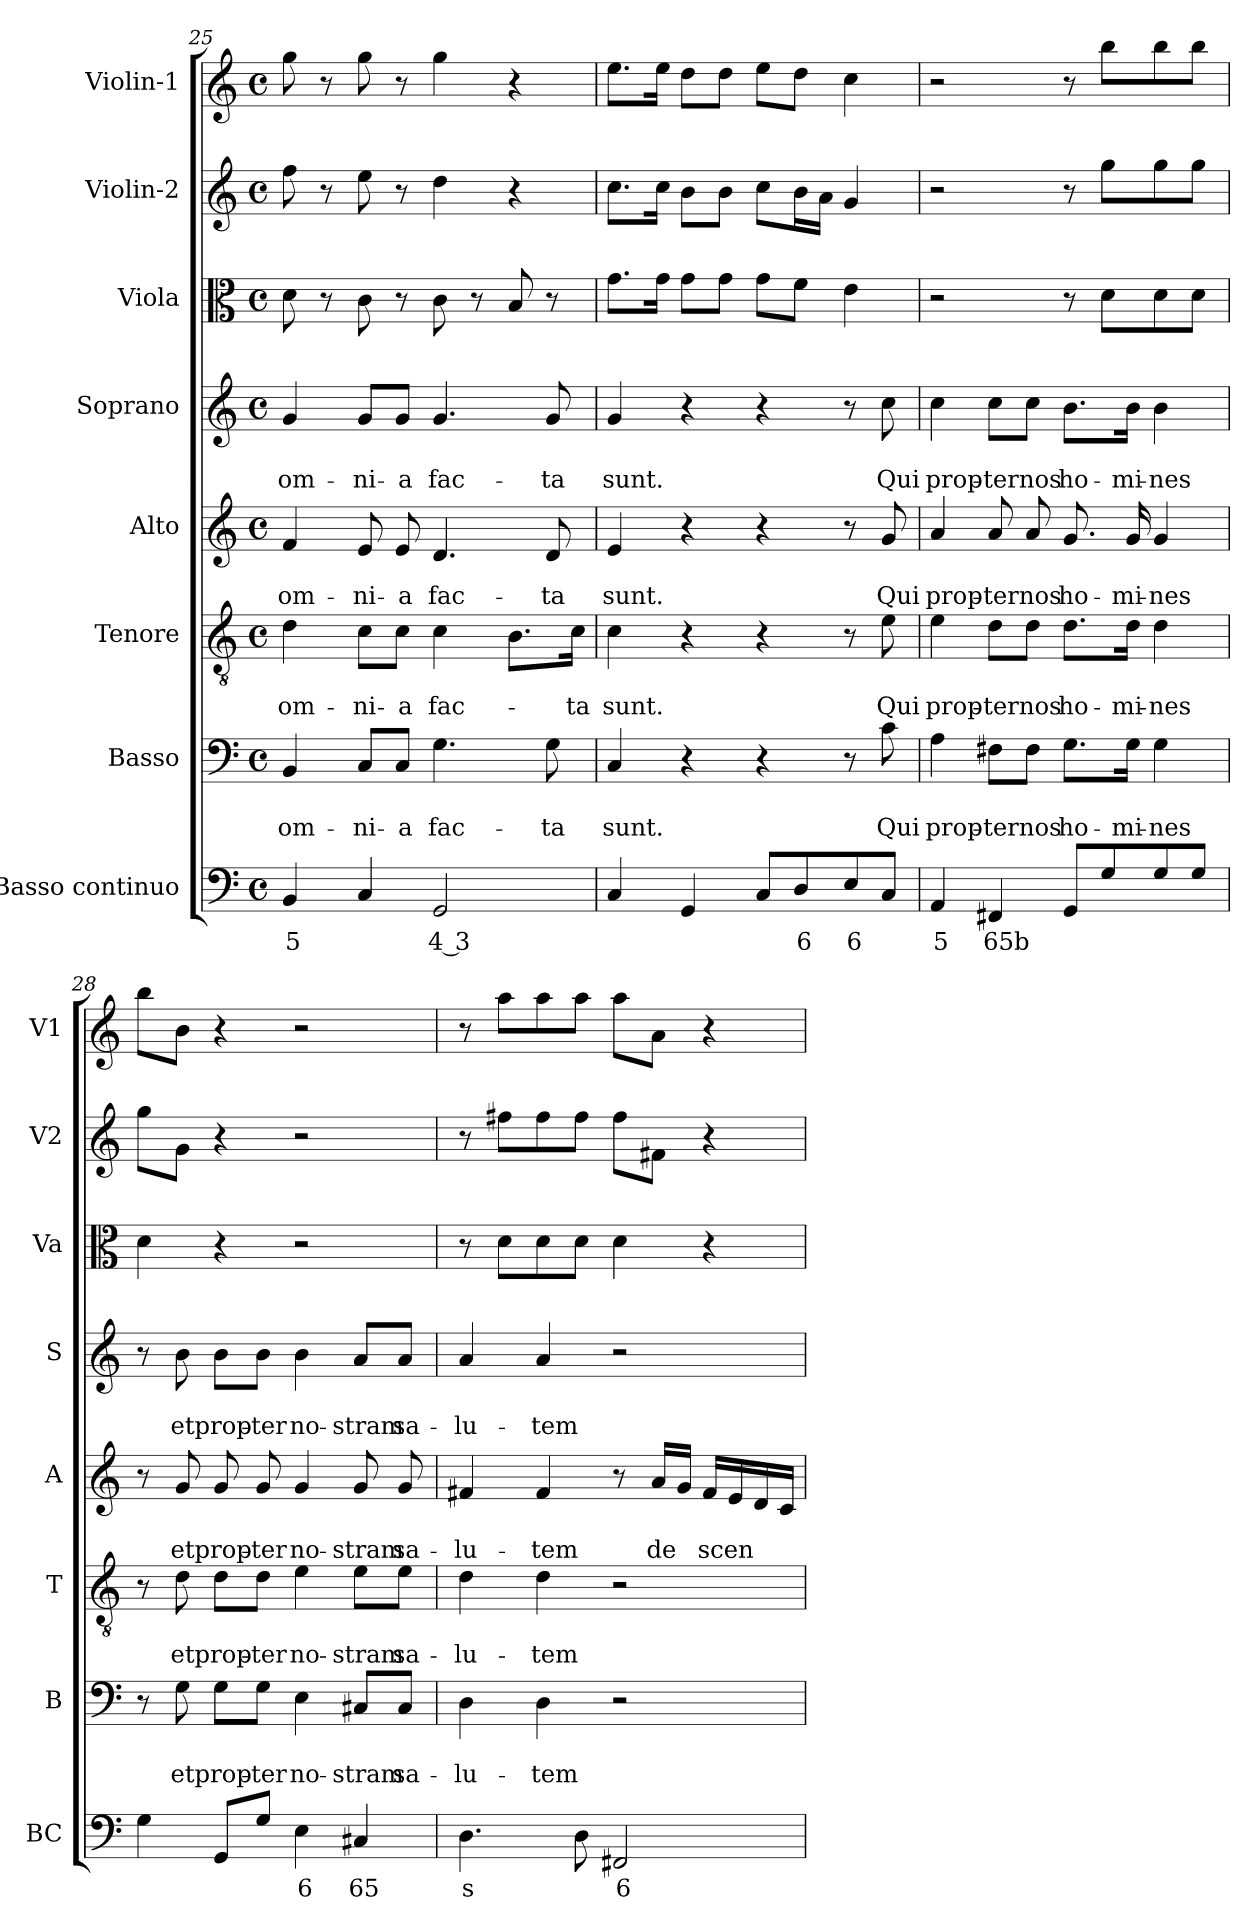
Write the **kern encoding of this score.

**kern	**text	**kern	**text	**text	**kern	**text	**text	**kern	**text	**text	**kern	**text	**text	**kern	**kern	**kern
*part8	*part8	*part7	*part7	*part7	*part6	*part6	*part6	*part5	*part5	*part5	*part4	*part4	*part4	*part3	*part2	*part1
*staff8	*staff8	*staff7	*staff7	*staff7	*staff6	*staff6	*staff6	*staff5	*staff5	*staff5	*staff4	*staff4	*staff4	*staff3	*staff2	*staff1
*I"Basso continuo	*	*I"Basso	*	*	*I"Tenore	*	*	*I"Alto	*	*	*I"Soprano	*	*	*I"Viola	*I"Violin-2	*I"Violin-1
*I'BC	*	*I'B	*	*	*I'T	*	*	*I'A	*	*	*I'S	*	*	*I'Va	*I'V2	*I'V1
!!LO:PB:g=z
*clefF4	*	*clefF4	*	*	*clefGv2	*	*	*clefG2	*	*	*clefG2	*	*	*clefC3	*clefG2	*clefG2
*k[]	*	*k[]	*	*	*k[]	*	*	*k[]	*	*	*k[]	*	*	*k[]	*k[]	*k[]
*C:	*	*C:	*	*	*C:	*	*	*C:	*	*	*C:	*	*	*C:	*C:	*C:
*M4/4	*	*M4/4	*	*	*M4/4	*	*	*M4/4	*	*	*M4/4	*	*	*M4/4	*M4/4	*M4/4
*met(c)	*	*met(c)	*	*	*met(c)	*	*	*met(c)	*	*	*met(c)	*	*	*met(c)	*met(c)	*met(c)
=25	=25	=25	=25	=25	=25	=25	=25	=25	=25	=25	=25	=25	=25	=25	=25	=25
!	!LO:LY:b	!	!	!LO:LY:b	!	!	!LO:LY:b	!	!	!LO:LY:b	!	!	!LO:LY:b	!	!	!
4BB/	5	4BB/	.	om-	4d\	.	om-	4f/	.	om-	4g/	.	om-	8d\	8ff\	8gg\
.	.	.	.	.	.	.	.	.	.	.	.	.	.	8r	8r	8r
!	!	!	!	!LO:LY:b	!	!	!LO:LY:b	!	!	!LO:LY:b	!	!	!LO:LY:b	!	!	!
4C/	.	8C/L	.	-ni-	8c\L	.	-ni-	8e/	.	-ni-	8g/L	.	-ni-	8c\	8ee\	8gg\
!	!	!	!	!LO:LY:b	!	!	!LO:LY:b	!	!	!LO:LY:b	!	!	!LO:LY:b	!	!	!
.	.	8C/J	.	-a	8c\J	.	-a	8e/	.	-a	8g/J	.	-a	8r	8r	8r
!	!LO:LY:b	!	!	!LO:LY:b	!	!	!LO:LY:b	!	!	!LO:LY:b	!	!	!LO:LY:b	!	!	!
2GG/	4 3	4.G\	.	fac-	4c\	.	fac-	4.d/	.	fac-	4.g/	.	fac-	8c\	4dd\	4gg\
.	.	.	.	.	.	.	.	.	.	.	.	.	.	8r	.	.
.	.	.	.	.	8.B\L	.	.	.	.	.	.	.	.	8B/	4r	4r
!	!	!	!	!LO:LY:b	!	!	!	!	!	!LO:LY:b	!	!	!LO:LY:b	!	!	!
.	.	8G\	.	-ta	.	.	.	8d/	.	-ta	8g/	.	-ta	8r	.	.
!	!	!	!	!	!	!	!LO:LY:b	!	!	!	!	!	!	!	!	!
.	.	.	.	.	16c\Jk	.	-ta	.	.	.	.	.	.	.	.	.
=26	=26	=26	=26	=26	=26	=26	=26	=26	=26	=26	=26	=26	=26	=26	=26	=26
!	!	!	!	!LO:LY:b	!	!	!LO:LY:b	!	!	!LO:LY:b	!	!	!LO:LY:b	!	!	!
4C/	.	4C/	.	sunt.	4c\	.	sunt.	4e/	.	sunt.	4g/	.	sunt.	8.g\L	8.cc\L	8.ee\L
.	.	.	.	.	.	.	.	.	.	.	.	.	.	16g\Jk	16cc\Jk	16ee\Jk
4GG/	.	4r	.	.	4r	.	.	4r	.	.	4r	.	.	8g\L	8b\L	8dd\L
.	.	.	.	.	.	.	.	.	.	.	.	.	.	8g\J	8b\J	8dd\J
8C/L	.	4r	.	.	4r	.	.	4r	.	.	4r	.	.	8g\L	8cc\L	8ee\L
!	!LO:LY:b	!	!	!	!	!	!	!	!	!	!	!	!	!	!	!
8D/	6	.	.	.	.	.	.	.	.	.	.	.	.	8f\J	16b\L	8dd\J
.	.	.	.	.	.	.	.	.	.	.	.	.	.	.	16a\JJ	.
!	!LO:LY:b	!	!	!	!	!	!	!	!	!	!	!	!	!	!	!
8E/	6	8r	.	.	8r	.	.	8r	.	.	8r	.	.	4e\	4g/	4cc\
!	!	!	!	!LO:LY:b	!	!	!LO:LY:b	!	!	!LO:LY:b	!	!	!LO:LY:b	!	!	!
8C/J	.	8c\	.	Qui	8e\	.	Qui	8g/	.	Qui	8cc\	.	Qui	.	.	.
=27	=27	=27	=27	=27	=27	=27	=27	=27	=27	=27	=27	=27	=27	=27	=27	=27
!	!LO:LY:b	!	!	!LO:LY:b	!	!	!LO:LY:b	!	!	!LO:LY:b	!	!	!LO:LY:b	!	!	!
4AA/	5	4A\	.	prop-	4e\	.	prop-	4a/	.	prop-	4cc\	.	prop-	2r	2r	2r
!	!LO:LY:b	!	!	!LO:LY:b	!	!	!LO:LY:b	!	!	!LO:LY:b	!	!	!LO:LY:b	!	!	!
4FF#X/	65b	8F#X\L	.	-ter	8d\L	.	-ter	8a/	.	-ter	8cc\L	.	-ter	.	.	.
!	!	!	!	!LO:LY:b	!	!	!LO:LY:b	!	!	!LO:LY:b	!	!	!LO:LY:b	!	!	!
.	.	8F#\J	.	nos	8d\J	.	nos	8a/	.	nos	8cc\J	.	nos	.	.	.
!	!	!	!	!LO:LY:b	!	!	!LO:LY:b	!	!	!LO:LY:b	!	!	!LO:LY:b	!	!	!
8GG/L	.	8.G\L	.	ho-	8.d\L	.	ho-	8.g/	.	ho-	8.b\L	.	ho-	8r	8r	8r
8G/	.	.	.	.	.	.	.	.	.	.	.	.	.	8d\L	8gg\L	8bb\L
!	!	!	!	!LO:LY:b	!	!	!LO:LY:b	!	!	!LO:LY:b	!	!	!LO:LY:b	!	!	!
.	.	16G\Jk	.	-mi-	16d\Jk	.	-mi-	16g/	.	-mi-	16b\Jk	.	-mi-	.	.	.
!	!	!	!	!LO:LY:b	!	!	!LO:LY:b	!	!	!LO:LY:b	!	!	!LO:LY:b	!	!	!
8G/	.	4G\	.	-nes	4d\	.	-nes	4g/	.	-nes	4b\	.	-nes	8d\	8gg\	8bb\
8G/J	.	.	.	.	.	.	.	.	.	.	.	.	.	8d\J	8gg\J	8bb\J
=28	=28	=28	=28	=28	=28	=28	=28	=28	=28	=28	=28	=28	=28	=28	=28	=28
4G\	.	8r	.	.	8r	.	.	8r	.	.	8r	.	.	4d\	8gg\L	8bb\L
!	!	!	!	!LO:LY:b	!	!	!LO:LY:b	!	!	!LO:LY:b	!	!	!LO:LY:b	!	!	!
.	.	8G\	.	et	8d\	.	et	8g/	.	et	8b\	.	et	.	8g\J	8b\J
!	!	!	!	!LO:LY:b	!	!	!LO:LY:b	!	!	!LO:LY:b	!	!	!LO:LY:b	!	!	!
8GG/L	.	8G\L	.	prop-	8d\L	.	prop-	8g/	.	prop-	8b\L	.	prop-	4r	4r	4r
!	!	!	!	!LO:LY:b	!	!	!LO:LY:b	!	!	!LO:LY:b	!	!	!LO:LY:b	!	!	!
8G/J	.	8G\J	.	-ter	8d\J	.	-ter	8g/	.	-ter	8b\J	.	-ter	.	.	.
!	!LO:LY:b	!	!	!LO:LY:b	!	!	!LO:LY:b	!	!	!LO:LY:b	!	!	!LO:LY:b	!	!	!
4E\	6	4E\	.	no-	4e\	.	no-	4g/	.	no-	4b\	.	no-	2r	2r	2r
!	!LO:LY:b	!	!	!LO:LY:b	!	!	!LO:LY:b	!	!	!LO:LY:b	!	!	!LO:LY:b	!	!	!
4C#X/	65	8C#X/L	.	-stram	8e\L	.	-stram	8g/	.	-stram	8a/L	.	-stram	.	.	.
!	!	!	!	!LO:LY:b	!	!	!LO:LY:b	!	!	!LO:LY:b	!	!	!LO:LY:b	!	!	!
.	.	8C#/J	.	sa-	8e\J	.	sa-	8g/	.	sa-	8a/J	.	sa-	.	.	.
!!LO:LB:g=z
=29	=29	=29	=29	=29	=29	=29	=29	=29	=29	=29	=29	=29	=29	=29	=29	=29
!	!LO:LY:b	!	!	!LO:LY:b	!	!	!LO:LY:b	!	!	!LO:LY:b	!	!	!LO:LY:b	!	!	!
4.D\	s	4D\	.	-lu-	4d\	.	-lu-	4f#X/	.	-lu-	4a/	.	-lu-	8r	8r	8r
.	.	.	.	.	.	.	.	.	.	.	.	.	.	8d\L	8ff#X\L	8aa\L
!	!	!	!	!LO:LY:b	!	!	!LO:LY:b	!	!	!LO:LY:b	!	!	!LO:LY:b	!	!	!
.	.	4D\	.	-tem	4d\	.	-tem	4f#/	.	-tem	4a/	.	-tem	8d\	8ff#\	8aa\
8D\	.	.	.	.	.	.	.	.	.	.	.	.	.	8d\J	8ff#\J	8aa\J
!	!LO:LY:b	!	!	!	!	!	!	!	!	!	!	!	!	!	!	!
2FF#X/	6	2r	.	.	2r	.	.	8r	.	.	2r	.	.	4d\	8ff#\L	8aa\L
!	!	!	!	!	!	!	!	!	!	!LO:LY:b	!	!	!	!	!	!
.	.	.	.	.	.	.	.	16a/LL	.	de	.	.	.	.	8f#X\J	8a\J
.	.	.	.	.	.	.	.	16g/JJ	.	.	.	.	.	.	.	.
!	!	!	!	!	!	!	!	!	!	!LO:LY:b	!	!	!	!	!	!
.	.	.	.	.	.	.	.	16f#/LL	.	scen	.	.	.	4r	4r	4r
.	.	.	.	.	.	.	.	16e/	.	.	.	.	.	.	.	.
.	.	.	.	.	.	.	.	16d/	.	.	.	.	.	.	.	.
.	.	.	.	.	.	.	.	16c/JJ	.	.	.	.	.	.	.	.
=	=	=	=	=	=	=	=	=	=	=	=	=	=	=	=	=
*-	*-	*-	*-	*-	*-	*-	*-	*-	*-	*-	*-	*-	*-	*-	*-	*-
